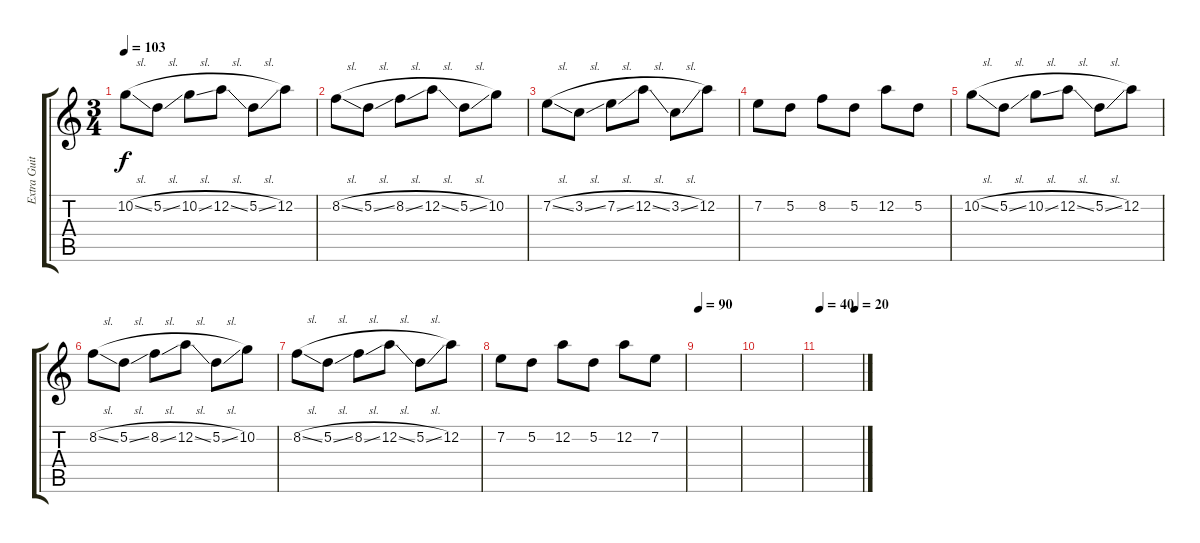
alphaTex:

\track ("Extra Guitars and Synths" "Extra Guit") {instrument distortionguitar}
\staff {score tabs}
\tuning (D4 A3 F3 C3 G2 D2) {hide}
\ts (3 4)
\tempo 103
\clef g2
\ks c
10.2{sl}.8{dy f volume 14 instrument lead6voice} 5.2{sl}.8 10.2{sl}.8 12.2{sl}.8 5.2{sl}.8 12.2.8 |
8.2{sl}.8 5.2{sl}.8 8.2{sl}.8 12.2{sl}.8 5.2{sl}.8 10.2.8 |
7.2{sl}.8 3.2{sl}.8 7.2{sl}.8 12.2{sl}.8 3.2{sl}.8 12.2.8 |
7.2.8 5.2.8 8.2.8 5.2.8 12.2.8 5.2.8 |
10.2{sl}.8{volume 14 instrument lead6voice} 5.2{sl}.8 10.2{sl}.8 12.2{sl}.8 5.2{sl}.8 12.2.8 |
8.2{sl}.8 5.2{sl}.8 8.2{sl}.8 12.2{sl}.8 5.2{sl}.8 10.2.8 |
8.2{sl}.8 5.2{sl}.8 8.2{sl}.8 12.2{sl}.8 5.2{sl}.8 12.2.8 |
7.2.8 5.2.8 12.2.8 5.2.8 12.2.8 7.2.8 |
\tempo 90
|
|
\tempo 40
\tempo (20 0.8333333333333334)
